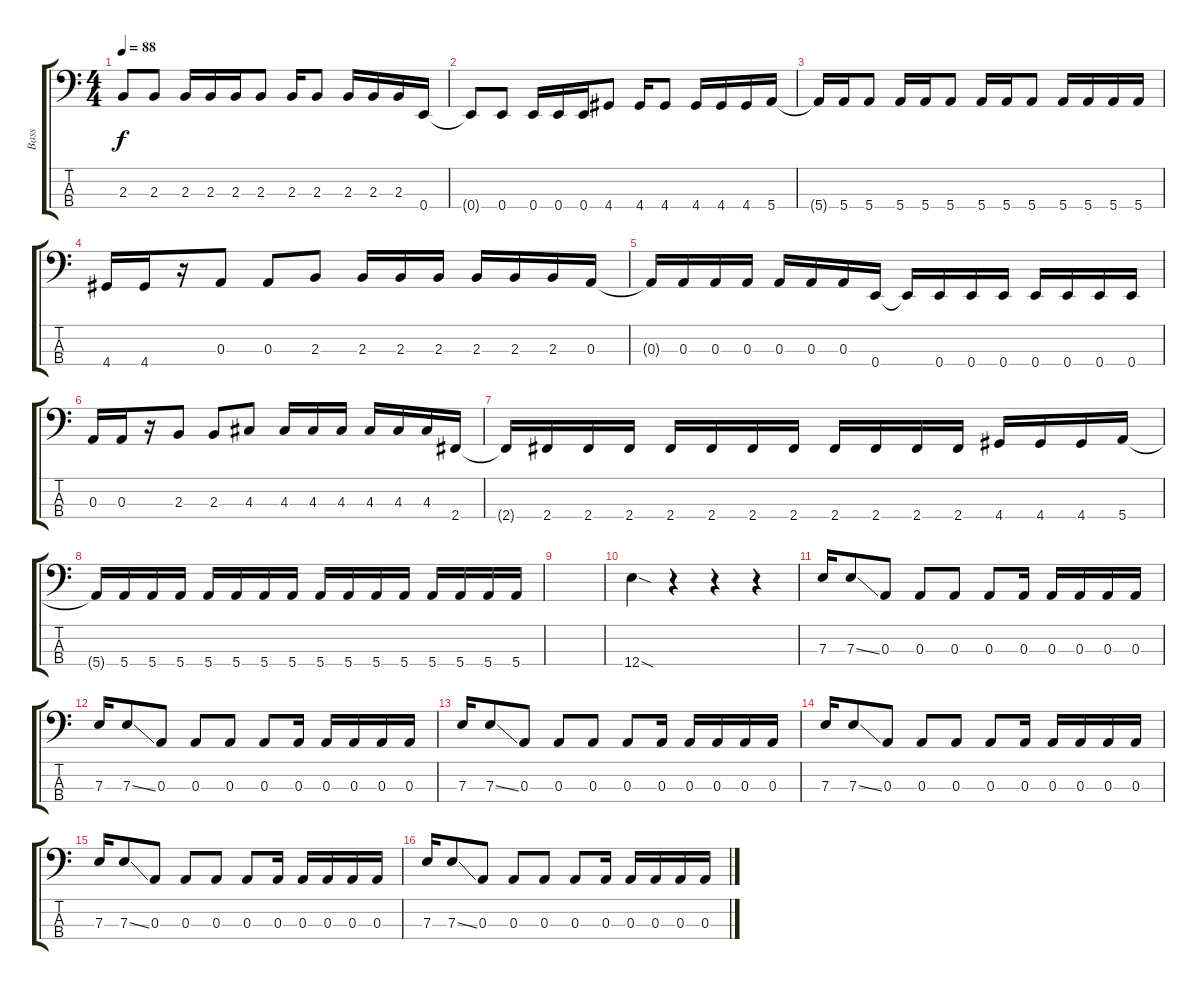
\track ("Bass" "Bass") {instrument electricbasspick}
\staff {score tabs}
\tuning (G2 D2 A1 E1) {hide}
\ts (4 4)
\tempo 88
\clef f4
\ks c
2.3.8{dy f} 2.3.8 2.3.16 2.3.16 2.3.16 2.3.8 2.3.16 2.3.8 2.3.16 2.3.16 2.3.16 0.4.16 |
0.4{t}.8 0.4.8 0.4.16 0.4.16 0.4.16 4.4.8 4.4.16 4.4.8 4.4.16 4.4.16 4.4.16 5.4.16 |
5.4{t}.16 5.4.16 5.4.8 5.4.16 5.4.16 5.4.8 5.4.16 5.4.16 5.4.8 5.4.16 5.4.16 5.4.16 5.4.16 |
4.4.16 4.4.16 r.16 0.3.8 0.3.8 2.3.8 2.3.16 2.3.16 2.3.16 2.3.16 2.3.16 2.3.16 0.3.16 |
0.3{t}.16 0.3.16 0.3.16 0.3.16 0.3.16 0.3.16 0.3.16 0.4.16 0.4{t}.16 0.4.16 0.4.16 0.4.16 0.4.16 0.4.16 0.4.16 0.4.16 |
0.3.16 0.3.16 r.16 2.3.8 2.3.8 4.3.8 4.3.16 4.3.16 4.3.16 4.3.16 4.3.16 4.3.16 2.4.16 |
2.4{t}.16 2.4.16 2.4.16 2.4.16 2.4.16 2.4.16 2.4.16 2.4.16 2.4.16 2.4.16 2.4.16 2.4.16 4.4.16 4.4.16 4.4.16 5.4.16 |
5.4{t}.16 5.4.16 5.4.16 5.4.16 5.4.16 5.4.16 5.4.16 5.4.16 5.4.16 5.4.16 5.4.16 5.4.16 5.4.16 5.4.16 5.4.16 5.4.16 |
|
12.4{sod}.4 r.4 r.4 r.4 |
7.3.16 7.3{ss}.8 0.3.8 0.3.8 0.3.8 0.3.8 0.3.16 0.3.16 0.3.16 0.3.16 0.3.16 |
7.3.16 7.3{ss}.8 0.3.8 0.3.8 0.3.8 0.3.8 0.3.16 0.3.16 0.3.16 0.3.16 0.3.16 |
7.3.16 7.3{ss}.8 0.3.8 0.3.8 0.3.8 0.3.8 0.3.16 0.3.16 0.3.16 0.3.16 0.3.16 |
7.3.16 7.3{ss}.8 0.3.8 0.3.8 0.3.8 0.3.8 0.3.16 0.3.16 0.3.16 0.3.16 0.3.16 |
7.3.16 7.3{ss}.8 0.3.8 0.3.8 0.3.8 0.3.8 0.3.16 0.3.16 0.3.16 0.3.16 0.3.16 |
7.3.16 7.3{ss}.8 0.3.8 0.3.8 0.3.8 0.3.8 0.3.16 0.3.16 0.3.16 0.3.16 0.3.16
